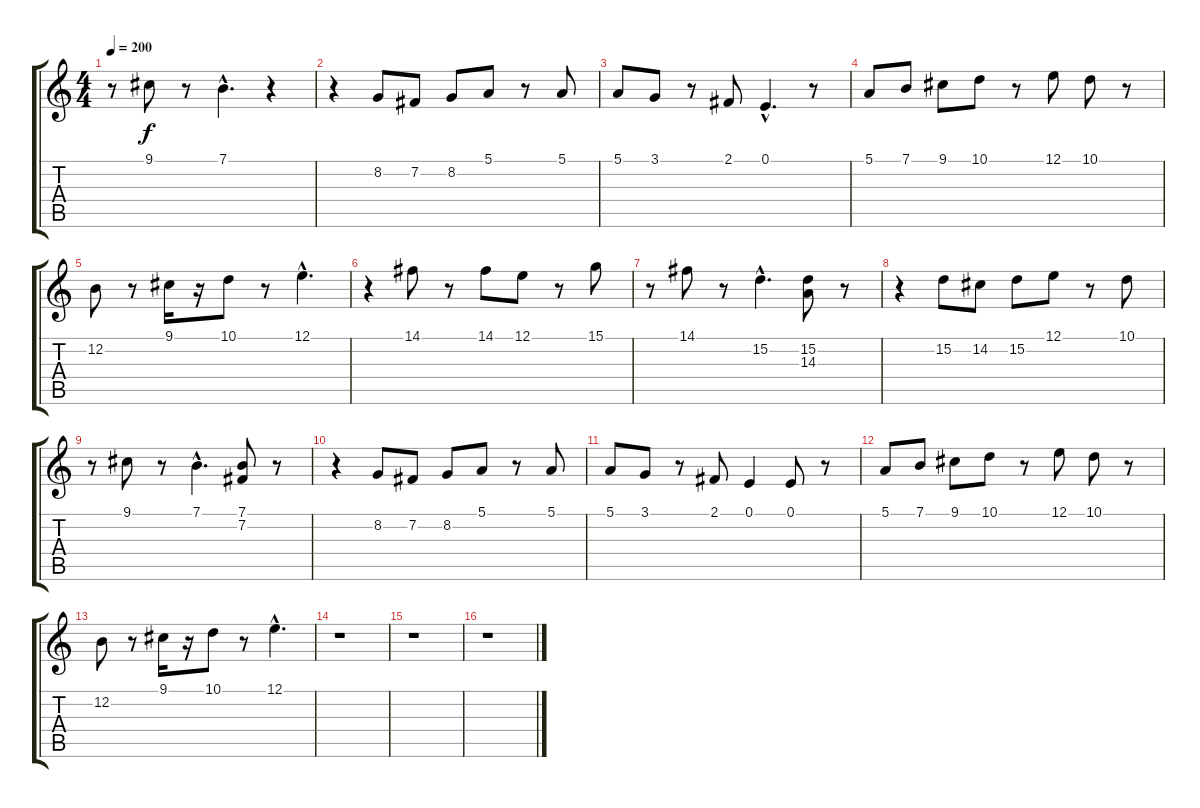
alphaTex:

\track "" {instrument trumpet}
\staff {score tabs}
\tuning (E4 B3 G3 D3 A2 E2) {hide}
\ts (4 4)
\tempo 200
\clef g2
\ks c
r.8{dy f} 9.1.8 r.8 7.1{hac}.4{d} r.4 |
r.4 8.2.8 7.2.8 8.2.8 5.1.8 r.8 5.1.8 |
5.1.8 3.1.8 r.8 2.1.8 0.1{hac}.4{d} r.8 |
5.1.8 7.1.8 9.1.8 10.1.8 r.8 12.1.8 10.1.8 r.8 |
12.2.8 r.8 9.1.16 r.16 10.1.8 r.8 12.1{hac}.4{d} |
r.4 14.1.8 r.8 14.1.8 12.1.8 r.8 15.1.8 |
r.8 14.1.8 r.8 15.2{hac}.4{d} (15.2 14.3).8 r.8 |
r.4 15.2.8 14.2.8 15.2.8 12.1.8 r.8 10.1.8 |
r.8 9.1.8 r.8 7.1{hac}.4{d} (7.1 7.2).8 r.8 |
r.4 8.2.8 7.2.8 8.2.8 5.1.8 r.8 5.1.8 |
5.1.8 3.1.8 r.8 2.1.8 0.1.4 0.1.8 r.8 |
5.1.8 7.1.8 9.1.8 10.1.8 r.8 12.1.8 10.1.8 r.8 |
12.2.8 r.8 9.1.16 r.16 10.1.8 r.8 12.1{hac}.4{d} |
r.1 |
r.1 |
r.1
